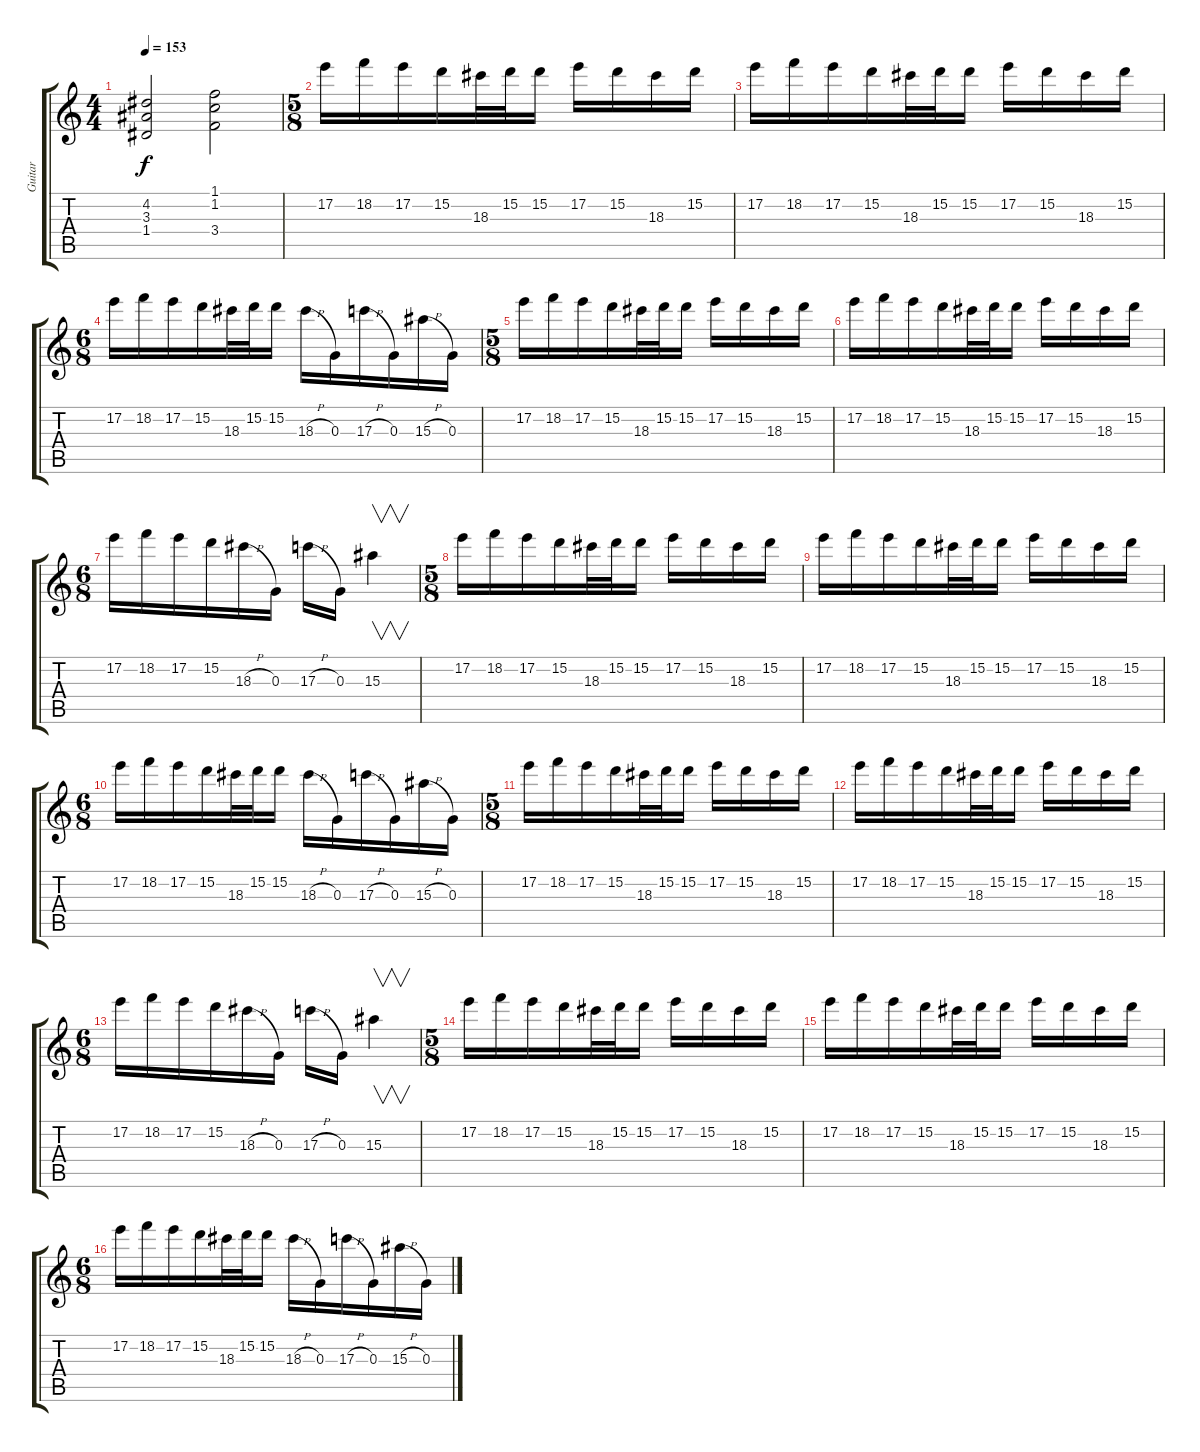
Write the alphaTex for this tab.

\track ("Guitar" "Guitar") {instrument distortionguitar}
\staff {score tabs}
\tuning (E4 B3 G3 D3 A2 E2) {hide}
\ts (4 4)
\tempo 153
\clef g2
\ks c
(4.2 3.3 1.4).2{dy f} (1.1 1.2 3.4).2 |
\ts (5 8)
17.2.16 18.2.16 17.2.16 15.2.16 18.3.32 15.2.32 15.2.16 17.2.16 15.2.16 18.3.16 15.2.16 |
17.2.16 18.2.16 17.2.16 15.2.16 18.3.32 15.2.32 15.2.16 17.2.16 15.2.16 18.3.16 15.2.16 |
\ts (6 8)
17.2.16 18.2.16 17.2.16 15.2.16 18.3.32 15.2.32 15.2.16 18.3{h}.16 0.3.16 17.3{h}.16 0.3.16 15.3{h}.16 0.3.16 |
\ts (5 8)
17.2.16 18.2.16 17.2.16 15.2.16 18.3.32 15.2.32 15.2.16 17.2.16 15.2.16 18.3.16 15.2.16 |
17.2.16 18.2.16 17.2.16 15.2.16 18.3.32 15.2.32 15.2.16 17.2.16 15.2.16 18.3.16 15.2.16 |
\ts (6 8)
17.2.16 18.2.16 17.2.16 15.2.16 18.3{h}.16 0.3.16 17.3{h}.16 0.3.16 15.3.4{v} |
\ts (5 8)
17.2.16 18.2.16 17.2.16 15.2.16 18.3.32 15.2.32 15.2.16 17.2.16 15.2.16 18.3.16 15.2.16 |
17.2.16 18.2.16 17.2.16 15.2.16 18.3.32 15.2.32 15.2.16 17.2.16 15.2.16 18.3.16 15.2.16 |
\ts (6 8)
17.2.16 18.2.16 17.2.16 15.2.16 18.3.32 15.2.32 15.2.16 18.3{h}.16 0.3.16 17.3{h}.16 0.3.16 15.3{h}.16 0.3.16 |
\ts (5 8)
17.2.16 18.2.16 17.2.16 15.2.16 18.3.32 15.2.32 15.2.16 17.2.16 15.2.16 18.3.16 15.2.16 |
17.2.16 18.2.16 17.2.16 15.2.16 18.3.32 15.2.32 15.2.16 17.2.16 15.2.16 18.3.16 15.2.16 |
\ts (6 8)
17.2.16 18.2.16 17.2.16 15.2.16 18.3{h}.16 0.3.16 17.3{h}.16 0.3.16 15.3.4{v} |
\ts (5 8)
17.2.16 18.2.16 17.2.16 15.2.16 18.3.32 15.2.32 15.2.16 17.2.16 15.2.16 18.3.16 15.2.16 |
17.2.16 18.2.16 17.2.16 15.2.16 18.3.32 15.2.32 15.2.16 17.2.16 15.2.16 18.3.16 15.2.16 |
\ts (6 8)
17.2.16 18.2.16 17.2.16 15.2.16 18.3.32 15.2.32 15.2.16 18.3{h}.16 0.3.16 17.3{h}.16 0.3.16 15.3{h}.16 0.3.16
